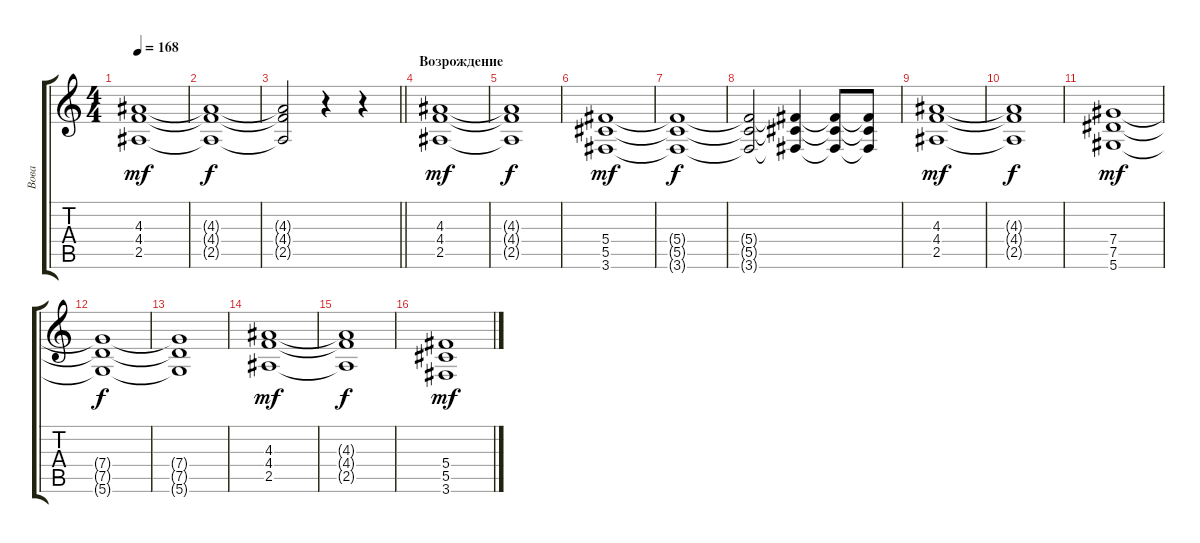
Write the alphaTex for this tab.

\track ("Вова" "Вова") {instrument distortionguitar}
\staff {score tabs}
\tuning (Eb4 Bb3 Gb3 Db3 Ab2 Eb2) {hide}
\ts (4 4)
\tempo 168
\clef g2
\ks c
(4.3 4.4 2.5).1{dy mf} |
(4.3{t} 4.4{t} 2.5{t}).1{dy f} |
\barLineRight lightlight
(4.3{t} 4.4{t} 2.5{t}).2 r.4 r.4 |
\section ("" "Возрождение")
(4.3 4.4 2.5).1{dy mf} |
(4.3{t} 4.4{t} 2.5{t}).1{dy f} |
(5.4 5.5 3.6).1{dy mf} |
(5.4{t} 5.5{t} 3.6{t}).1{dy f} |
(5.4{t} 5.5{t} 3.6{t}).2 (5.4{t} 5.5{t} 3.6{t}).4 (5.4{t} 5.5{t} 3.6{t}).8 (5.4{t} 5.5{t} 3.6{t}).8 |
(4.3 4.4 2.5).1{dy mf} |
(4.3{t} 4.4{t} 2.5{t}).1{dy f} |
(7.4 7.5 5.6).1{dy mf} |
(7.4{t} 7.5{t} 5.6{t}).1{dy f} |
(7.4{t} 7.5{t} 5.6{t}).1 |
(4.3 4.4 2.5).1{dy mf} |
(4.3{t} 4.4{t} 2.5{t}).1{dy f} |
(5.4 5.5 3.6).1{dy mf}
